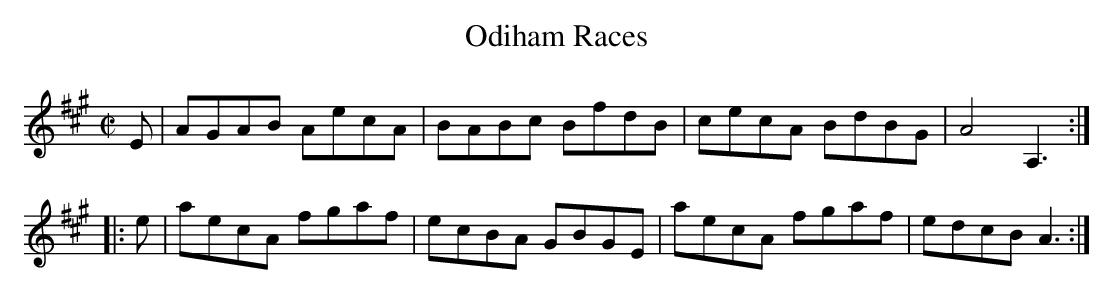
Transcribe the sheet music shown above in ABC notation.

X:1
T:Odiham Races
M: C|
L:1/8
K:A
E | AGAB AecA | BABc BfdB | cecA BdBG | A4 A,3 :|
|: e | aecA fgaf | ecBA GBGE | aecA fgaf | edcB A3 :|
